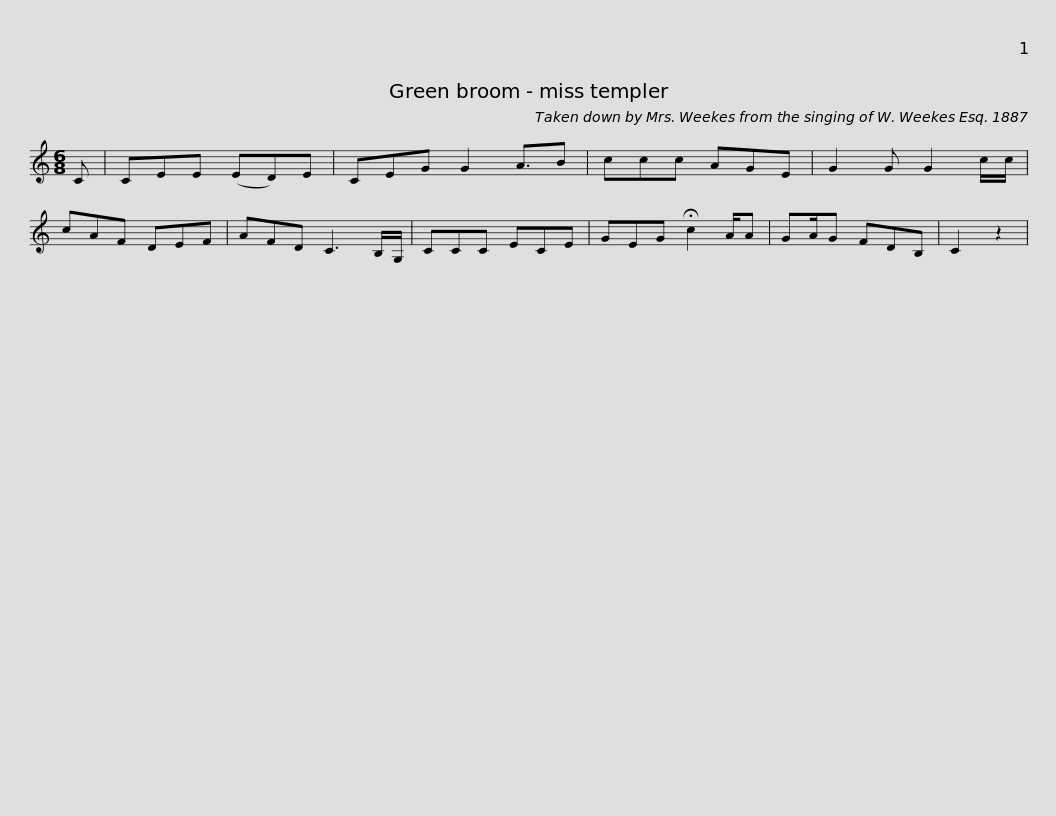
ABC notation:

X:1
L:1/8
M:6/8
I:linebreak $
K:C
V:1 treble
V:1
 C | CEE (ED)E | CEG G2 A3/2B | ccc AGE | G2 G G2 c/c/ | %5
 cAF DEF | AFD C3 B,/G,/ | CCC ECE |$ GEG !fermata!c2 A/A | GA/G FDB, | %10
 C2 z2 | %11
